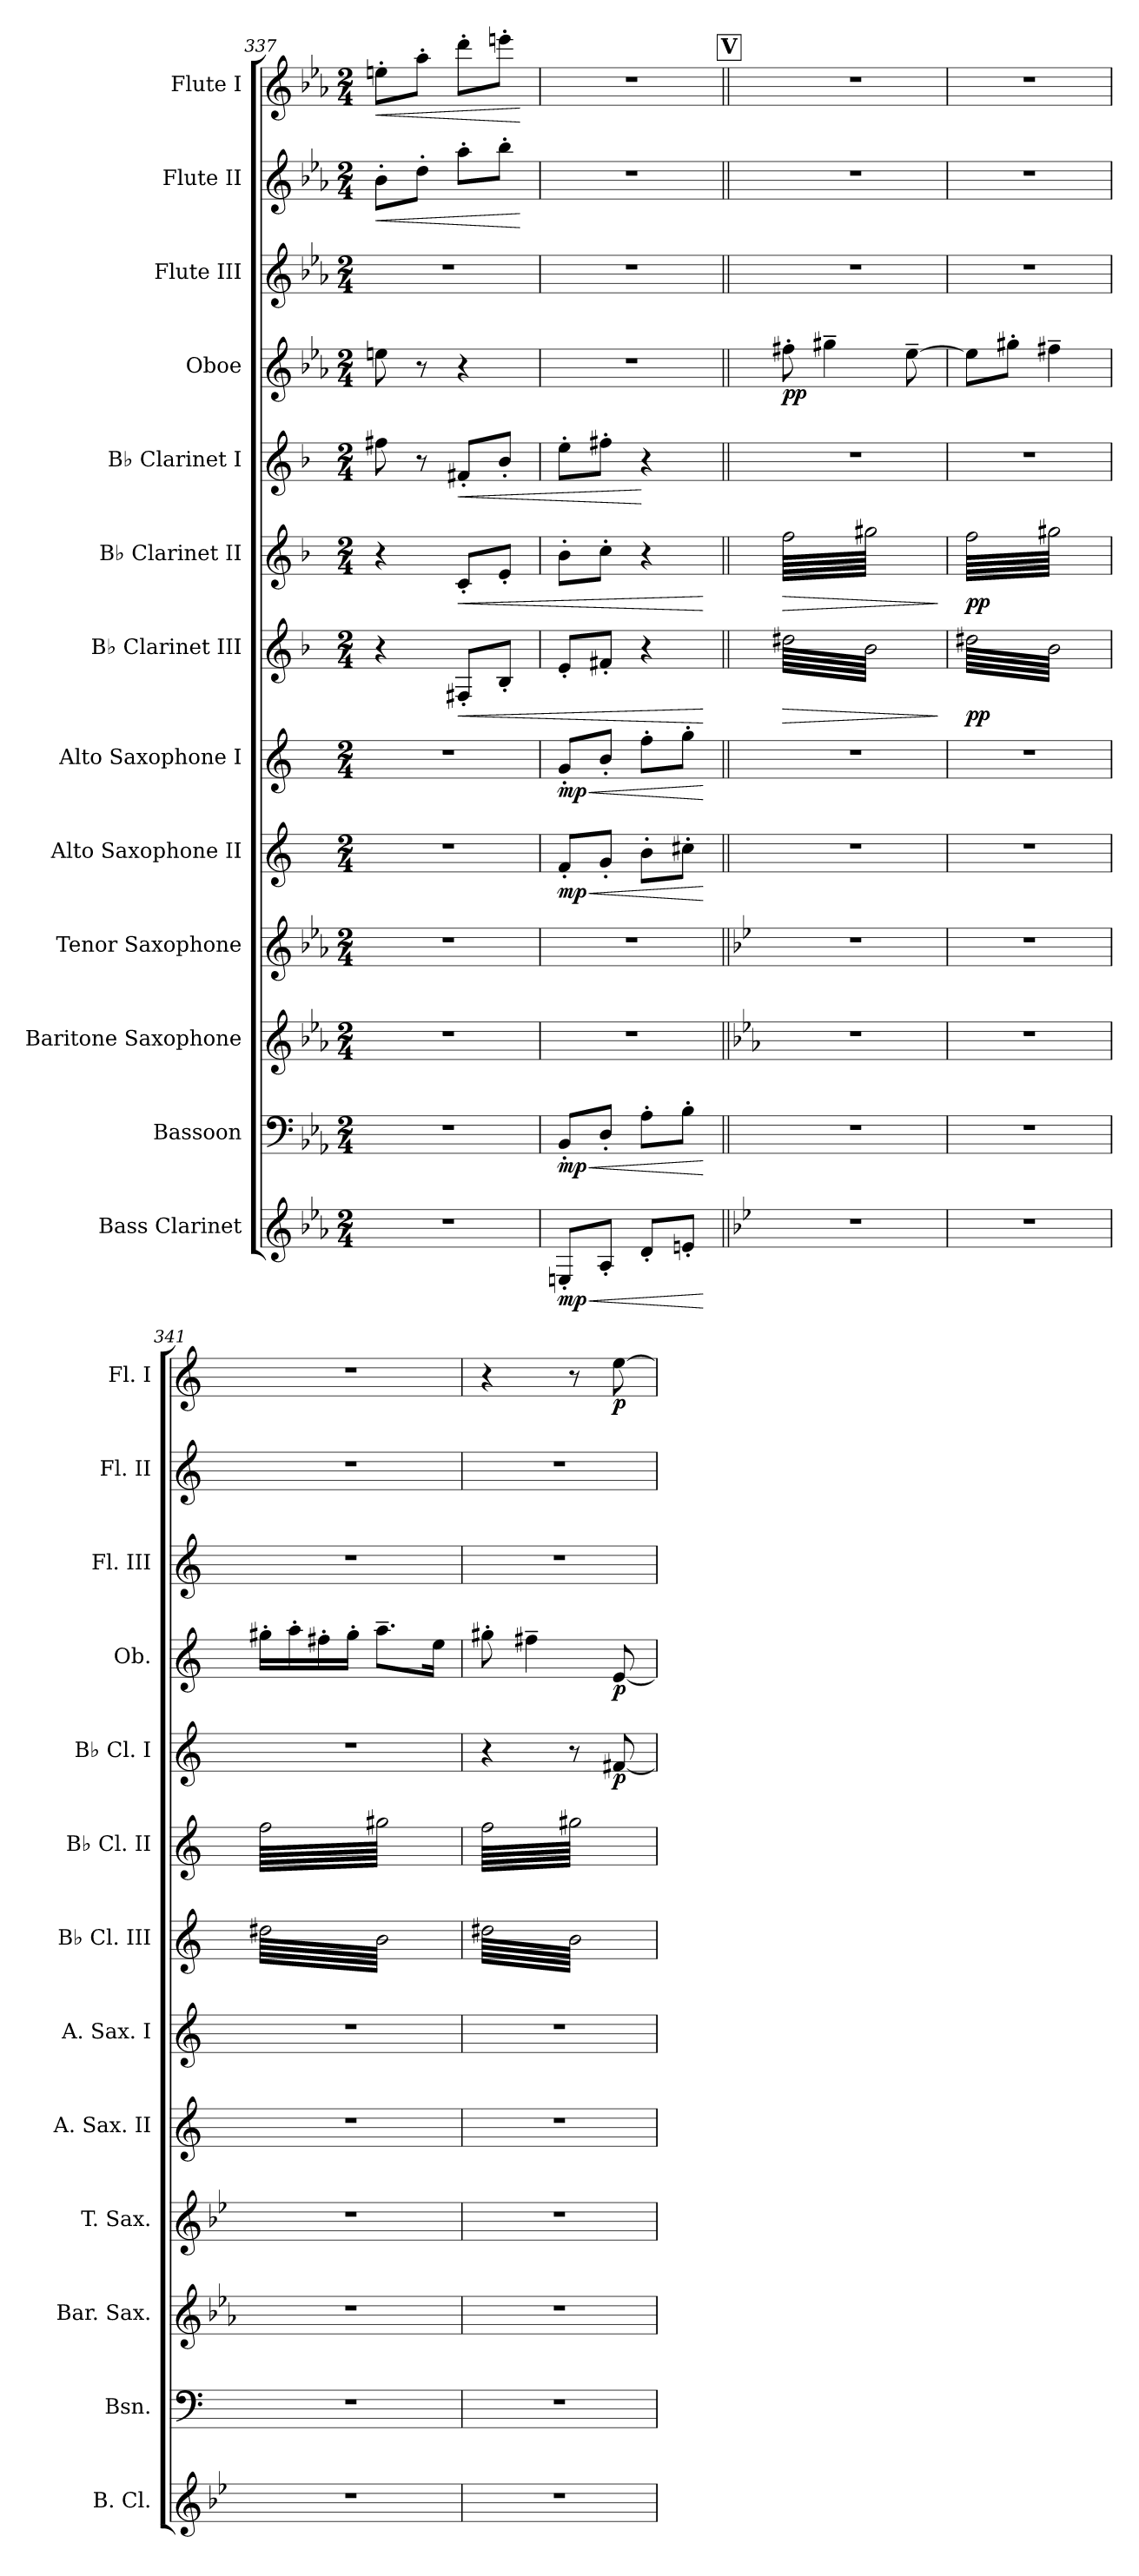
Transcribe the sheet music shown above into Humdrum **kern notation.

**kern	**dynam	**kern	**dynam	**kern	**kern	**kern	**dynam	**kern	**dynam	**kern	**dynam	**kern	**dynam	**kern	**dynam	**kern	**dynam	**kern	**kern	**dynam	**kern	**dynam
*part13	*part13	*part12	*part12	*part11	*part10	*part9	*part9	*part8	*part8	*part7	*part7	*part6	*part6	*part5	*part5	*part4	*part4	*part3	*part2	*part2	*part1	*part1
*staff13	*staff13	*staff12	*staff12	*staff11	*staff10	*staff9	*staff9	*staff8	*staff8	*staff7	*staff7	*staff6	*staff6	*staff5	*staff5	*staff4	*staff4	*staff3	*staff2	*staff2	*staff1	*staff1
*I"Bass Clarinet	*	*I"Bassoon	*	*I"Baritone Saxophone	*I"Tenor Saxophone	*I"Alto Saxophone II	*	*I"Alto Saxophone I	*	*I"B♭ Clarinet III	*	*I"B♭ Clarinet II	*	*I"B♭ Clarinet I	*	*I"Oboe	*	*I"Flute III	*I"Flute II	*	*I"Flute I	*
*I'B. Cl.	*	*I'Bsn.	*	*I'Bar. Sax.	*I'T. Sax.	*I'A. Sax. II	*	*I'A. Sax. I	*	*I'B♭ Cl. III	*	*I'B♭ Cl. II	*	*I'B♭ Cl. I	*	*I'Ob.	*	*I'Fl. III	*I'Fl. II	*	*I'Fl. I	*
*clefG2	*	*clefF4	*	*clefG2	*clefG2	*clefG2	*	*clefG2	*	*clefG2	*	*clefG2	*	*clefG2	*	*clefG2	*	*clefG2	*clefG2	*	*clefG2	*
*ITrd8c14	*	*	*	*ITrd12c21	*ITrd8c14	*ITrd5c9	*	*ITrd5c9	*	*ITrd1c2	*	*ITrd1c2	*	*ITrd1c2	*	*	*	*	*	*	*	*
*k[b-e-a-]	*	*k[b-e-a-]	*	*k[b-e-a-]	*k[b-e-a-]	*k[b-e-a-]	*	*k[b-e-a-]	*	*k[b-e-a-]	*	*k[b-e-a-]	*	*k[b-e-a-]	*	*k[b-e-a-]	*	*k[b-e-a-]	*k[b-e-a-]	*	*k[b-e-a-]	*
*M2/4	*	*M2/4	*	*M2/4	*M2/4	*M2/4	*	*M2/4	*	*M2/4	*	*M2/4	*	*M2/4	*	*M2/4	*	*M2/4	*M2/4	*	*M2/4	*
=337	=337	=337	=337	=337	=337	=337	=337	=337	=337	=337	=337	=337	=337	=337	=337	=337	=337	=337	=337	=337	=337	=337
!	!	!	!	!	!	!	!	!	!	!	!	!	!	!	!	!	!	!	!	!LO:HP:b	!	!LO:HP:b
2r	.	2r	.	2r	2r	2r	.	2r	.	4r	.	4r	.	8een\	.	8een\	.	2r	8b-'\L	<	8een'\L	<
.	.	.	.	.	.	.	.	.	.	.	.	.	.	8r	.	8r	.	.	8dd'\J	.	8aa-'\J	.
!	!	!	!	!	!	!	!	!	!	!	!LO:HP:b	!	!LO:HP:b	!	!LO:HP:b	!	!	!	!	!	!	!
.	.	.	.	.	.	.	.	.	.	8En'/L	<	8B-'/L	<	8en'/L	<	4r	.	.	8aa-'\L	.	8ddd'\L	.
.	.	.	.	.	.	.	.	.	.	8A-'/J	.	8d'/J	.	8a-'/J	.	.	.	.	8bb-'\J	.	8eeen'\J	.
.	.	.	.	.	.	.	.	.	.	.	.	.	.	.	.	.	.	.	.	[	.	[
=338	=338	=338	=338	=338	=338	=338	=338	=338	=338	=338	=338	=338	=338	=338	=338	=338	=338	=338	=338	=338	=338	=338
!	!LO:HP:b	!	!LO:HP:b	!	!	!	!LO:HP:b	!	!LO:HP:b	!	!	!	!	!	!	!	!	!	!	!	!	!
!	!LO:DY:n=1:b	!	!LO:DY:n=1:b	!	!	!	!LO:DY:n=1:b	!	!LO:DY:n=1:b	!	!	!	!	!	!	!	!	!	!	!	!	!
8EEn'/L	< mp	8BB-'/L	< mp	2r	2r	8A-'/L	< mp	8B-'/L	< mp	8d'/L	.	8a-'\L	.	8dd'\L	.	2r	.	2r	2r	.	2r	.
8AA-'/J	.	8D'/J	.	.	.	8B-'/J	.	8d'/J	.	8en'/J	.	8b-'\J	.	8een'\J	.	.	.	.	.	.	.	.
8D'/L	.	8A-'\L	.	.	.	8d'\L	.	8a-'\L	.	4r	.	4r	.	4r	[	.	.	.	.	.	.	.
8En'/J	.	8B-'\J	.	.	.	8en'\J	.	8b-'\J	.	.	.	.	.	.	.	.	.	.	.	.	.	.
.	[	.	[	.	.	.	[	.	[	.	[	.	[	.	.	.	.	.	.	.	.	.
!!LO:REH:place=s1:a:B:fs=14:t=V
=339||	=339||	=339||	=339||	=339||	=339||	=339||	=339||	=339||	=339||	=339||	=339||	=339||	=339||	=339||	=339||	=339||	=339||	=339||	=339||	=339||	=339||	=339||
*k[b-e-]	*	*k[]	*	*k[b-e-a-]	*k[b-e-]	*k[b-e-a-]	*	*k[b-e-a-]	*	*k[b-e-]	*	*k[b-e-]	*	*k[b-e-]	*	*k[]	*	*k[]	*k[]	*	*k[]	*
!	!	!	!	!	!	!	!	!	!	!	!LO:HP:b	!	!LO:HP:b	!	!	!	!LO:DY:b	!	!	!	!	!
*	*	*	*	*	*	*	*	*	*	*tremolo	*	*	*	*	*	*	*	*	*	*	*	*
*	*	*	*	*	*	*	*	*	*	*	*	*tremolo	*	*	*	*	*	*	*	*	*	*
2r	.	2r	.	2r	2r	2r	.	2r	.	64cc#X\LLLL	>	64ee-\LLLL	>	2r	.	8ff#X'\	pp	2r	2r	.	2r	.
.	.	.	.	.	.	.	.	.	.	64a\	.	64ff#X\	.	.	.	.	.	.	.	.	.	.
.	.	.	.	.	.	.	.	.	.	64cc#X\	.	64ee-\	.	.	.	.	.	.	.	.	.	.
.	.	.	.	.	.	.	.	.	.	64a\	.	64ff#X\	.	.	.	.	.	.	.	.	.	.
.	.	.	.	.	.	.	.	.	.	64cc#X\	.	64ee-\	.	.	.	.	.	.	.	.	.	.
.	.	.	.	.	.	.	.	.	.	64a\	.	64ff#X\	.	.	.	.	.	.	.	.	.	.
.	.	.	.	.	.	.	.	.	.	64cc#X\	.	64ee-\	.	.	.	.	.	.	.	.	.	.
.	.	.	.	.	.	.	.	.	.	64a\	.	64ff#X\	.	.	.	.	.	.	.	.	.	.
.	.	.	.	.	.	.	.	.	.	64cc#X\	.	64ee-\	.	.	.	4gg#X~\	.	.	.	.	.	.
.	.	.	.	.	.	.	.	.	.	64a\	.	64ff#X\	.	.	.	.	.	.	.	.	.	.
.	.	.	.	.	.	.	.	.	.	64cc#X\	.	64ee-\	.	.	.	.	.	.	.	.	.	.
.	.	.	.	.	.	.	.	.	.	64a\	.	64ff#X\	.	.	.	.	.	.	.	.	.	.
.	.	.	.	.	.	.	.	.	.	64cc#X\	.	64ee-\	.	.	.	.	.	.	.	.	.	.
.	.	.	.	.	.	.	.	.	.	64a\	.	64ff#X\	.	.	.	.	.	.	.	.	.	.
.	.	.	.	.	.	.	.	.	.	64cc#X\	.	64ee-\	.	.	.	.	.	.	.	.	.	.
.	.	.	.	.	.	.	.	.	.	64a\	.	64ff#X\	.	.	.	.	.	.	.	.	.	.
.	.	.	.	.	.	.	.	.	.	64cc#X\	.	64ee-\	.	.	.	.	.	.	.	.	.	.
.	.	.	.	.	.	.	.	.	.	64a\	.	64ff#X\	.	.	.	.	.	.	.	.	.	.
.	.	.	.	.	.	.	.	.	.	64cc#X\	.	64ee-\	.	.	.	.	.	.	.	.	.	.
.	.	.	.	.	.	.	.	.	.	64a\	.	64ff#X\	.	.	.	.	.	.	.	.	.	.
.	.	.	.	.	.	.	.	.	.	64cc#X\	.	64ee-\	.	.	.	.	.	.	.	.	.	.
.	.	.	.	.	.	.	.	.	.	64a\	.	64ff#X\	.	.	.	.	.	.	.	.	.	.
.	.	.	.	.	.	.	.	.	.	64cc#X\	.	64ee-\	.	.	.	.	.	.	.	.	.	.
.	.	.	.	.	.	.	.	.	.	64a\	.	64ff#X\	.	.	.	.	.	.	.	.	.	.
.	.	.	.	.	.	.	.	.	.	64cc#X\	.	64ee-\	.	.	.	[8ee~\	.	.	.	.	.	.
.	.	.	.	.	.	.	.	.	.	64a\	.	64ff#X\	.	.	.	.	.	.	.	.	.	.
.	.	.	.	.	.	.	.	.	.	64cc#X\	.	64ee-\	.	.	.	.	.	.	.	.	.	.
.	.	.	.	.	.	.	.	.	.	64a\	.	64ff#X\	.	.	.	.	.	.	.	.	.	.
.	.	.	.	.	.	.	.	.	.	64cc#X\	.	64ee-\	.	.	.	.	.	.	.	.	.	.
.	.	.	.	.	.	.	.	.	.	64a\	.	64ff#X\	.	.	.	.	.	.	.	.	.	.
.	.	.	.	.	.	.	.	.	.	64cc#X\	.	64ee-\	.	.	.	.	.	.	.	.	.	.
.	.	.	.	.	.	.	.	.	.	64a\JJJJ	.	64ff#X\JJJJ	.	.	.	.	.	.	.	.	.	.
.	.	.	.	.	.	.	.	.	.	.	]	.	]	.	.	.	.	.	.	.	.	.
=340	=340	=340	=340	=340	=340	=340	=340	=340	=340	=340	=340	=340	=340	=340	=340	=340	=340	=340	=340	=340	=340	=340
!	!	!	!	!	!	!	!	!	!	!	!LO:DY:b	!	!LO:DY:b	!	!	!	!	!	!	!	!	!
2r	.	2r	.	2r	2r	2r	.	2r	.	64cc#X\LLLL	pp	64ee-\LLLL	pp	2r	.	8ee\L]	.	2r	2r	.	2r	.
.	.	.	.	.	.	.	.	.	.	64a\	.	64ff#X\	.	.	.	.	.	.	.	.	.	.
.	.	.	.	.	.	.	.	.	.	64cc#X\	.	64ee-\	.	.	.	.	.	.	.	.	.	.
.	.	.	.	.	.	.	.	.	.	64a\	.	64ff#X\	.	.	.	.	.	.	.	.	.	.
.	.	.	.	.	.	.	.	.	.	64cc#X\	.	64ee-\	.	.	.	.	.	.	.	.	.	.
.	.	.	.	.	.	.	.	.	.	64a\	.	64ff#X\	.	.	.	.	.	.	.	.	.	.
.	.	.	.	.	.	.	.	.	.	64cc#X\	.	64ee-\	.	.	.	.	.	.	.	.	.	.
.	.	.	.	.	.	.	.	.	.	64a\	.	64ff#X\	.	.	.	.	.	.	.	.	.	.
.	.	.	.	.	.	.	.	.	.	64cc#X\	.	64ee-\	.	.	.	8gg#X'\J	.	.	.	.	.	.
.	.	.	.	.	.	.	.	.	.	64a\	.	64ff#X\	.	.	.	.	.	.	.	.	.	.
.	.	.	.	.	.	.	.	.	.	64cc#X\	.	64ee-\	.	.	.	.	.	.	.	.	.	.
.	.	.	.	.	.	.	.	.	.	64a\	.	64ff#X\	.	.	.	.	.	.	.	.	.	.
.	.	.	.	.	.	.	.	.	.	64cc#X\	.	64ee-\	.	.	.	.	.	.	.	.	.	.
.	.	.	.	.	.	.	.	.	.	64a\	.	64ff#X\	.	.	.	.	.	.	.	.	.	.
.	.	.	.	.	.	.	.	.	.	64cc#X\	.	64ee-\	.	.	.	.	.	.	.	.	.	.
.	.	.	.	.	.	.	.	.	.	64a\	.	64ff#X\	.	.	.	.	.	.	.	.	.	.
.	.	.	.	.	.	.	.	.	.	64cc#X\	.	64ee-\	.	.	.	4ff#X~\	.	.	.	.	.	.
.	.	.	.	.	.	.	.	.	.	64a\	.	64ff#X\	.	.	.	.	.	.	.	.	.	.
.	.	.	.	.	.	.	.	.	.	64cc#X\	.	64ee-\	.	.	.	.	.	.	.	.	.	.
.	.	.	.	.	.	.	.	.	.	64a\	.	64ff#X\	.	.	.	.	.	.	.	.	.	.
.	.	.	.	.	.	.	.	.	.	64cc#X\	.	64ee-\	.	.	.	.	.	.	.	.	.	.
.	.	.	.	.	.	.	.	.	.	64a\	.	64ff#X\	.	.	.	.	.	.	.	.	.	.
.	.	.	.	.	.	.	.	.	.	64cc#X\	.	64ee-\	.	.	.	.	.	.	.	.	.	.
.	.	.	.	.	.	.	.	.	.	64a\	.	64ff#X\	.	.	.	.	.	.	.	.	.	.
.	.	.	.	.	.	.	.	.	.	64cc#X\	.	64ee-\	.	.	.	.	.	.	.	.	.	.
.	.	.	.	.	.	.	.	.	.	64a\	.	64ff#X\	.	.	.	.	.	.	.	.	.	.
.	.	.	.	.	.	.	.	.	.	64cc#X\	.	64ee-\	.	.	.	.	.	.	.	.	.	.
.	.	.	.	.	.	.	.	.	.	64a\	.	64ff#X\	.	.	.	.	.	.	.	.	.	.
.	.	.	.	.	.	.	.	.	.	64cc#X\	.	64ee-\	.	.	.	.	.	.	.	.	.	.
.	.	.	.	.	.	.	.	.	.	64a\	.	64ff#X\	.	.	.	.	.	.	.	.	.	.
.	.	.	.	.	.	.	.	.	.	64cc#X\	.	64ee-\	.	.	.	.	.	.	.	.	.	.
.	.	.	.	.	.	.	.	.	.	64a\JJJJ	.	64ff#X\JJJJ	.	.	.	.	.	.	.	.	.	.
=341	=341	=341	=341	=341	=341	=341	=341	=341	=341	=341	=341	=341	=341	=341	=341	=341	=341	=341	=341	=341	=341	=341
2r	.	2r	.	2r	2r	2r	.	2r	.	64cc#X\LLLL	.	64ee-\LLLL	.	2r	.	16gg#X'\LL	.	2r	2r	.	2r	.
.	.	.	.	.	.	.	.	.	.	64a\	.	64ff#X\	.	.	.	.	.	.	.	.	.	.
.	.	.	.	.	.	.	.	.	.	64cc#X\	.	64ee-\	.	.	.	.	.	.	.	.	.	.
.	.	.	.	.	.	.	.	.	.	64a\	.	64ff#X\	.	.	.	.	.	.	.	.	.	.
.	.	.	.	.	.	.	.	.	.	64cc#X\	.	64ee-\	.	.	.	16aa'\	.	.	.	.	.	.
.	.	.	.	.	.	.	.	.	.	64a\	.	64ff#X\	.	.	.	.	.	.	.	.	.	.
.	.	.	.	.	.	.	.	.	.	64cc#X\	.	64ee-\	.	.	.	.	.	.	.	.	.	.
.	.	.	.	.	.	.	.	.	.	64a\	.	64ff#X\	.	.	.	.	.	.	.	.	.	.
.	.	.	.	.	.	.	.	.	.	64cc#X\	.	64ee-\	.	.	.	16ff#X'\	.	.	.	.	.	.
.	.	.	.	.	.	.	.	.	.	64a\	.	64ff#X\	.	.	.	.	.	.	.	.	.	.
.	.	.	.	.	.	.	.	.	.	64cc#X\	.	64ee-\	.	.	.	.	.	.	.	.	.	.
.	.	.	.	.	.	.	.	.	.	64a\	.	64ff#X\	.	.	.	.	.	.	.	.	.	.
.	.	.	.	.	.	.	.	.	.	64cc#X\	.	64ee-\	.	.	.	16gg#'\JJ	.	.	.	.	.	.
.	.	.	.	.	.	.	.	.	.	64a\	.	64ff#X\	.	.	.	.	.	.	.	.	.	.
.	.	.	.	.	.	.	.	.	.	64cc#X\	.	64ee-\	.	.	.	.	.	.	.	.	.	.
.	.	.	.	.	.	.	.	.	.	64a\	.	64ff#X\	.	.	.	.	.	.	.	.	.	.
.	.	.	.	.	.	.	.	.	.	64cc#X\	.	64ee-\	.	.	.	8.aa~\L	.	.	.	.	.	.
.	.	.	.	.	.	.	.	.	.	64a\	.	64ff#X\	.	.	.	.	.	.	.	.	.	.
.	.	.	.	.	.	.	.	.	.	64cc#X\	.	64ee-\	.	.	.	.	.	.	.	.	.	.
.	.	.	.	.	.	.	.	.	.	64a\	.	64ff#X\	.	.	.	.	.	.	.	.	.	.
.	.	.	.	.	.	.	.	.	.	64cc#X\	.	64ee-\	.	.	.	.	.	.	.	.	.	.
.	.	.	.	.	.	.	.	.	.	64a\	.	64ff#X\	.	.	.	.	.	.	.	.	.	.
.	.	.	.	.	.	.	.	.	.	64cc#X\	.	64ee-\	.	.	.	.	.	.	.	.	.	.
.	.	.	.	.	.	.	.	.	.	64a\	.	64ff#X\	.	.	.	.	.	.	.	.	.	.
.	.	.	.	.	.	.	.	.	.	64cc#X\	.	64ee-\	.	.	.	.	.	.	.	.	.	.
.	.	.	.	.	.	.	.	.	.	64a\	.	64ff#X\	.	.	.	.	.	.	.	.	.	.
.	.	.	.	.	.	.	.	.	.	64cc#X\	.	64ee-\	.	.	.	.	.	.	.	.	.	.
.	.	.	.	.	.	.	.	.	.	64a\	.	64ff#X\	.	.	.	.	.	.	.	.	.	.
.	.	.	.	.	.	.	.	.	.	64cc#X\	.	64ee-\	.	.	.	16ee\Jk	.	.	.	.	.	.
.	.	.	.	.	.	.	.	.	.	64a\	.	64ff#X\	.	.	.	.	.	.	.	.	.	.
.	.	.	.	.	.	.	.	.	.	64cc#X\	.	64ee-\	.	.	.	.	.	.	.	.	.	.
.	.	.	.	.	.	.	.	.	.	64a\JJJJ	.	64ff#X\JJJJ	.	.	.	.	.	.	.	.	.	.
=342	=342	=342	=342	=342	=342	=342	=342	=342	=342	=342	=342	=342	=342	=342	=342	=342	=342	=342	=342	=342	=342	=342
2r	.	2r	.	2r	2r	2r	.	2r	.	64cc#X\LLLL	.	64ee-\LLLL	.	4r	.	8gg#X'\	.	2r	2r	.	4r	.
.	.	.	.	.	.	.	.	.	.	64a\	.	64ff#X\	.	.	.	.	.	.	.	.	.	.
.	.	.	.	.	.	.	.	.	.	64cc#X\	.	64ee-\	.	.	.	.	.	.	.	.	.	.
.	.	.	.	.	.	.	.	.	.	64a\	.	64ff#X\	.	.	.	.	.	.	.	.	.	.
.	.	.	.	.	.	.	.	.	.	64cc#X\	.	64ee-\	.	.	.	.	.	.	.	.	.	.
.	.	.	.	.	.	.	.	.	.	64a\	.	64ff#X\	.	.	.	.	.	.	.	.	.	.
.	.	.	.	.	.	.	.	.	.	64cc#X\	.	64ee-\	.	.	.	.	.	.	.	.	.	.
.	.	.	.	.	.	.	.	.	.	64a\	.	64ff#X\	.	.	.	.	.	.	.	.	.	.
.	.	.	.	.	.	.	.	.	.	64cc#X\	.	64ee-\	.	.	.	4ff#X~\	.	.	.	.	.	.
.	.	.	.	.	.	.	.	.	.	64a\	.	64ff#X\	.	.	.	.	.	.	.	.	.	.
.	.	.	.	.	.	.	.	.	.	64cc#X\	.	64ee-\	.	.	.	.	.	.	.	.	.	.
.	.	.	.	.	.	.	.	.	.	64a\	.	64ff#X\	.	.	.	.	.	.	.	.	.	.
.	.	.	.	.	.	.	.	.	.	64cc#X\	.	64ee-\	.	.	.	.	.	.	.	.	.	.
.	.	.	.	.	.	.	.	.	.	64a\	.	64ff#X\	.	.	.	.	.	.	.	.	.	.
.	.	.	.	.	.	.	.	.	.	64cc#X\	.	64ee-\	.	.	.	.	.	.	.	.	.	.
.	.	.	.	.	.	.	.	.	.	64a\	.	64ff#X\	.	.	.	.	.	.	.	.	.	.
.	.	.	.	.	.	.	.	.	.	64cc#X\	.	64ee-\	.	8r	.	.	.	.	.	.	8r	.
.	.	.	.	.	.	.	.	.	.	64a\	.	64ff#X\	.	.	.	.	.	.	.	.	.	.
.	.	.	.	.	.	.	.	.	.	64cc#X\	.	64ee-\	.	.	.	.	.	.	.	.	.	.
.	.	.	.	.	.	.	.	.	.	64a\	.	64ff#X\	.	.	.	.	.	.	.	.	.	.
.	.	.	.	.	.	.	.	.	.	64cc#X\	.	64ee-\	.	.	.	.	.	.	.	.	.	.
.	.	.	.	.	.	.	.	.	.	64a\	.	64ff#X\	.	.	.	.	.	.	.	.	.	.
.	.	.	.	.	.	.	.	.	.	64cc#X\	.	64ee-\	.	.	.	.	.	.	.	.	.	.
.	.	.	.	.	.	.	.	.	.	64a\	.	64ff#X\	.	.	.	.	.	.	.	.	.	.
!	!	!	!	!	!	!	!	!	!	!	!	!	!	!	!LO:DY:b	!	!LO:DY:b	!	!	!	!	!LO:DY:b
.	.	.	.	.	.	.	.	.	.	64cc#X\	.	64ee-\	.	[8en/	p	[8e/	p	.	.	.	[8ee\	p
.	.	.	.	.	.	.	.	.	.	64a\	.	64ff#X\	.	.	.	.	.	.	.	.	.	.
.	.	.	.	.	.	.	.	.	.	64cc#X\	.	64ee-\	.	.	.	.	.	.	.	.	.	.
.	.	.	.	.	.	.	.	.	.	64a\	.	64ff#X\	.	.	.	.	.	.	.	.	.	.
.	.	.	.	.	.	.	.	.	.	64cc#X\	.	64ee-\	.	.	.	.	.	.	.	.	.	.
.	.	.	.	.	.	.	.	.	.	64a\	.	64ff#X\	.	.	.	.	.	.	.	.	.	.
.	.	.	.	.	.	.	.	.	.	64cc#X\	.	64ee-\	.	.	.	.	.	.	.	.	.	.
.	.	.	.	.	.	.	.	.	.	64a\JJJJ	.	64ff#X\JJJJ	.	.	.	.	.	.	.	.	.	.
*	*	*	*	*	*	*	*	*	*	*	*	*Xtremolo	*	*	*	*	*	*	*	*	*	*
*	*	*	*	*	*	*	*	*	*	*Xtremolo	*	*	*	*	*	*	*	*	*	*	*	*
.	.	.	.	.	.	.	.	.	.	.	.	.	.	.	.	.	.	.	.	.	.	.
.	.	.	.	.	.	.	.	.	.	.	.	.	.	.	.	.	.	.	.	.	.	.
.	.	.	.	.	.	.	.	.	.	.	.	.	.	.	.	.	.	.	.	.	.	.
.	.	.	.	.	.	.	.	.	.	.	.	.	.	.	.	.	.	.	.	.	.	.
.	.	.	.	.	.	.	.	.	.	.	.	.	.	.	.	.	.	.	.	.	.	.
.	.	.	.	.	.	.	.	.	.	.	.	.	.	.	.	.	.	.	.	.	.	.
.	.	.	.	.	.	.	.	.	.	.	.	.	.	.	.	.	.	.	.	.	.	.
.	.	.	.	.	.	.	.	.	.	.	.	.	.	.	.	.	.	.	.	.	.	.
.	.	.	.	.	.	.	.	.	.	.	.	.	.	.	.	.	.	.	.	.	.	.
.	.	.	.	.	.	.	.	.	.	.	.	.	.	.	.	.	.	.	.	.	.	.
.	.	.	.	.	.	.	.	.	.	.	.	.	.	.	.	.	.	.	.	.	.	.
.	.	.	.	.	.	.	.	.	.	.	.	.	.	.	.	.	.	.	.	.	.	.
.	.	.	.	.	.	.	.	.	.	.	.	.	.	.	.	.	.	.	.	.	.	.
.	.	.	.	.	.	.	.	.	.	.	.	.	.	.	.	.	.	.	.	.	.	.
.	.	.	.	.	.	.	.	.	.	.	.	.	.	.	.	.	.	.	.	.	.	.
.	.	.	.	.	.	.	.	.	.	.	.	.	.	.	.	.	.	.	.	.	.	.
=	=	=	=	=	=	=	=	=	=	=	=	=	=	=	=	=	=	=	=	=	=	=
*-	*-	*-	*-	*-	*-	*-	*-	*-	*-	*-	*-	*-	*-	*-	*-	*-	*-	*-	*-	*-	*-	*-
